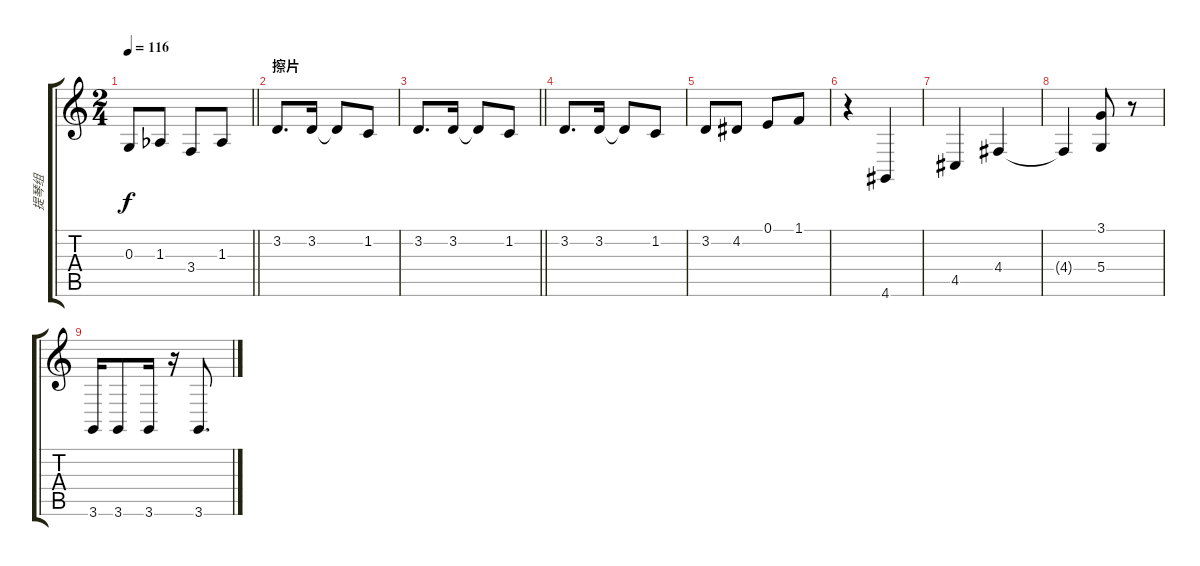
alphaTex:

\track ("提琴组" "提琴组") {instrument stringensemble1}
\staff {score tabs}
\tuning (E4 B3 G3 D3 A2 E2) {hide}
\ts (2 4)
\tempo 116
\clef g2
\barLineRight lightlight
\ks c
0.3.8{dy f} 1.3{acc b}.8 3.4.8 1.3{acc b}.8 |
\section ("" "擦片")
3.2.8{d} 3.2.16 3.2{t}.8 1.2.8 |
\barLineRight lightlight
3.2.8{d} 3.2.16 3.2{t}.8 1.2.8 |
3.2.8{d} 3.2.16 3.2{t}.8 1.2.8 |
3.2.8 4.2.8 0.1.8 1.1.8 |
r.4 4.6.4 |
4.5.4 4.4.4 |
4.4{t}.4 (3.1 5.4).8 r.8 |
3.6.16 3.6.8 3.6.16 r.16 3.6.8{d}
